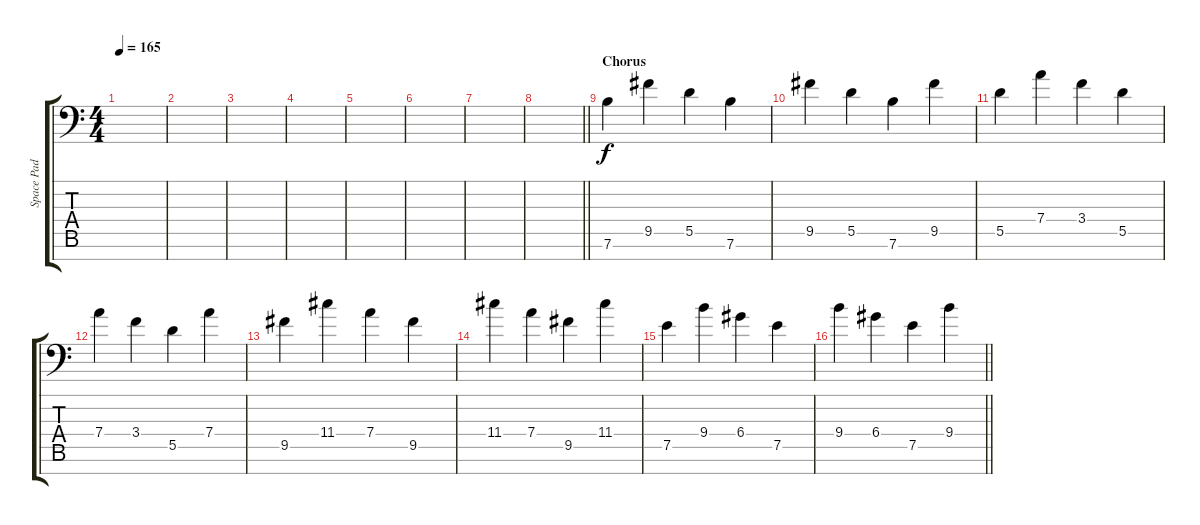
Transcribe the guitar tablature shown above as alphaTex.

\track ("Space Pad bass arp" "Space Pad ") {instrument synthbass1}
\staff {score tabs}
\tuning (E4 B3 G3 D3 A2 E2 B0) {hide}
\ts (4 4)
\tempo 165
\clef f4
\ks c
|
|
|
|
|
|
|
\barLineRight lightlight
|
\section ("" "Chorus")
7.6.4 9.5.4 5.5.4 7.6.4 |
9.5.4 5.5.4 7.6.4 9.5.4 |
5.5.4 7.4.4 3.4.4 5.5.4 |
7.4.4 3.4.4 5.5.4 7.4.4 |
9.5.4 11.4.4 7.4.4 9.5.4 |
11.4.4 7.4.4 9.5.4 11.4.4 |
7.5.4 9.4.4 6.4.4 7.5.4 |
\barLineRight lightlight
9.4.4 6.4.4 7.5.4 9.4.4
